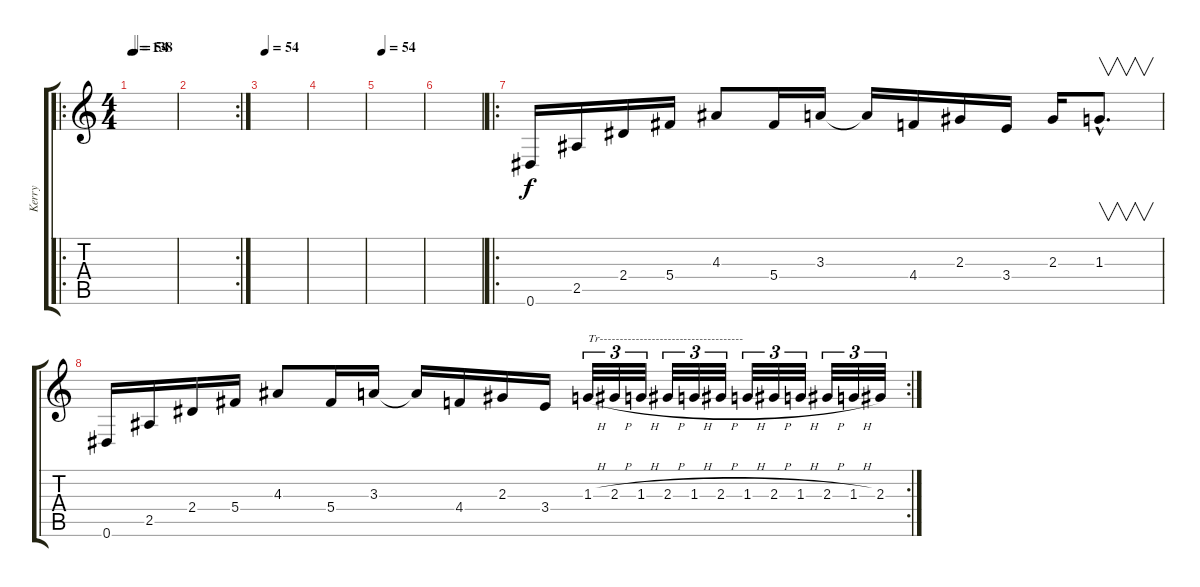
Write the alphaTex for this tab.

\track ("Kerry" "Kerry") {instrument distortionguitar}
\staff {score tabs}
\tuning (Eb4 Bb3 Gb3 Db3 Ab2 Eb2) {hide}
\ro
\ts (4 4)
\tempo 138
\tempo (54 0.0625)
\tempo 138
\clef g2
\ks c
|
\rc 2
|
\tempo (54 0.0625)
|
|
\tempo (54 0.0625)
|
|
\ro
0.6.16 2.5.16 2.4.16 5.4.16 4.3.8 5.4.16 3.3.16 3.3{t}.16 4.4.16 2.3.16 3.4.16 2.3.16 1.3{hac}.8{v d} |
\rc 2
0.6.16 2.5.16 2.4.16 5.4.16 4.3.8 5.4.16 3.3.16 3.3{t}.16 4.4.16 2.3.16 3.4.16 1.3{h}.32{tu (3 2) txt "Tr------------------------------------"} 2.3{h}.32{tu (3 2)} 1.3{h}.32{tu (3 2)} 2.3{h}.32{tu (3 2)} 1.3{h}.32{tu (3 2)} 2.3{h}.32{tu (3 2)} 1.3{h}.32{tu (3 2)} 2.3{h}.32{tu (3 2)} 1.3{h}.32{tu (3 2)} 2.3{h}.32{tu (3 2)} 1.3{h}.32{tu (3 2)} 2.3.32{tu (3 2)}
